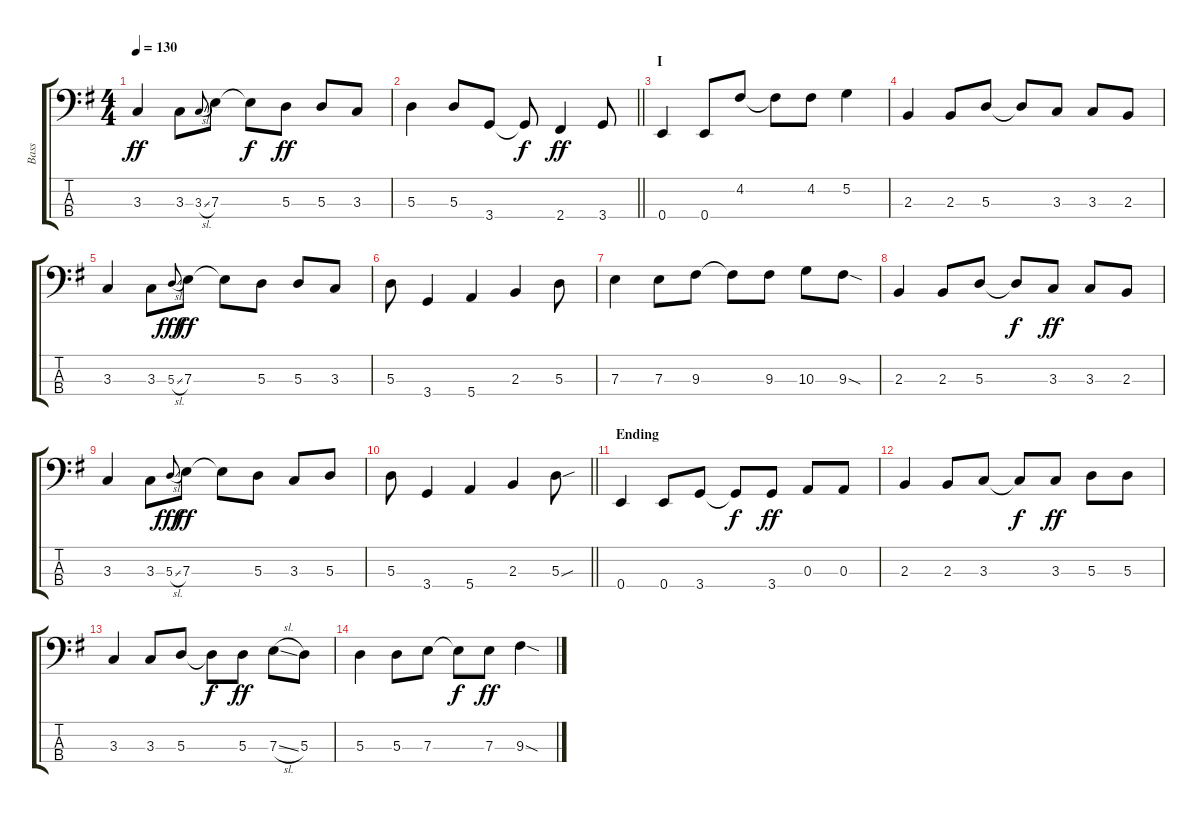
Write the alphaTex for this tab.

\track ("Bass" "Bass") {instrument electricbasspick}
\staff {score tabs}
\tuning (G2 D2 A1 E1) {hide}
\ts (4 4)
\tempo 130
\clef f4
\ks g
3.3.4{dy ff} 3.3.8 3.3{sl}.8{gr onbeat} 7.3.8 7.3{t}.8{dy f} 5.3.8{dy ff} 5.3.8 3.3.8 |
\barLineRight lightlight
5.3.4 5.3.8 3.4.8 3.4{t}.8{dy f} 2.4.4{dy ff} 3.4.8 |
\section ("" "I")
0.4.4 0.4.8 4.2.8 4.2{t}.8 4.2.8 5.2.4 |
2.3.4 2.3.8 5.3.8 5.3{t}.8 3.3.8 3.3.8 2.3.8 |
3.3.4 3.3.8 5.3{sl}.8{gr onbeat dy fff} 7.3.8{dy ff} 7.3{t}.8 5.3.8 5.3.8 3.3.8 |
5.3.8 3.4.4 5.4.4 2.3.4 5.3.8 |
7.3.4 7.3.8 9.3.8 9.3{t}.8 9.3.8 10.3.8 9.3{sod}.8 |
2.3.4 2.3.8 5.3.8 5.3{t}.8{dy f} 3.3.8{dy ff} 3.3.8 2.3.8 |
3.3.4 3.3.8 5.3{sl}.8{gr onbeat dy fff} 7.3.8{dy ff} 7.3{t}.8 5.3.8 3.3.8 5.3.8 |
\barLineRight lightlight
5.3.8 3.4.4 5.4.4 2.3.4 5.3{sou}.8 |
\section ("" "Ending")
0.4.4 0.4.8 3.4.8 3.4{t}.8{dy f} 3.4.8{dy ff} 0.3.8 0.3.8 |
2.3.4 2.3.8 3.3.8 3.3{t}.8{dy f} 3.3.8{dy ff} 5.3.8 5.3.8 |
3.3.4 3.3.8 5.3.8 5.3{t}.8{dy f} 5.3.8{dy ff} 7.3{sl}.8 5.3.8 |
5.3.4 5.3.8 7.3.8 7.3{t}.8{dy f} 7.3.8{dy ff} 9.3{sod}.4
